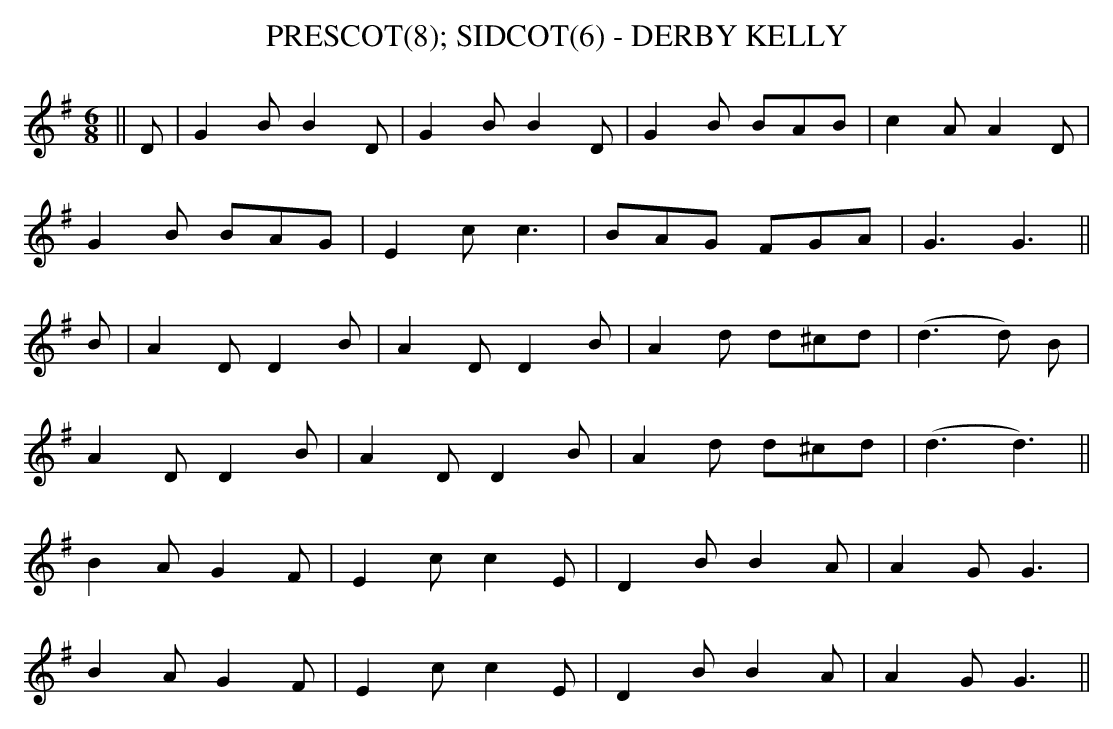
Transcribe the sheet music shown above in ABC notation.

X:1
T:PRESCOT(8); SIDCOT(6) - DERBY KELLY
M: 6/8
L: 1/8
K: G
||D|G2BB2D|G2BB2D|G2B BAB|c2AA2D|
G2B BAG|E2cc3|BAG FGA|G3G3||
B|A2DD2B|A2DD2B|A2d d^cd|(d2>d2) B|
A2DD2B|A2DD2B|A2d d^cd|(d3d3)||
B2AG2F|E2cc2E|D2BB2A|A2GG3|
B2AG2F|E2cc2E|D2BB2A|A2GG3||
